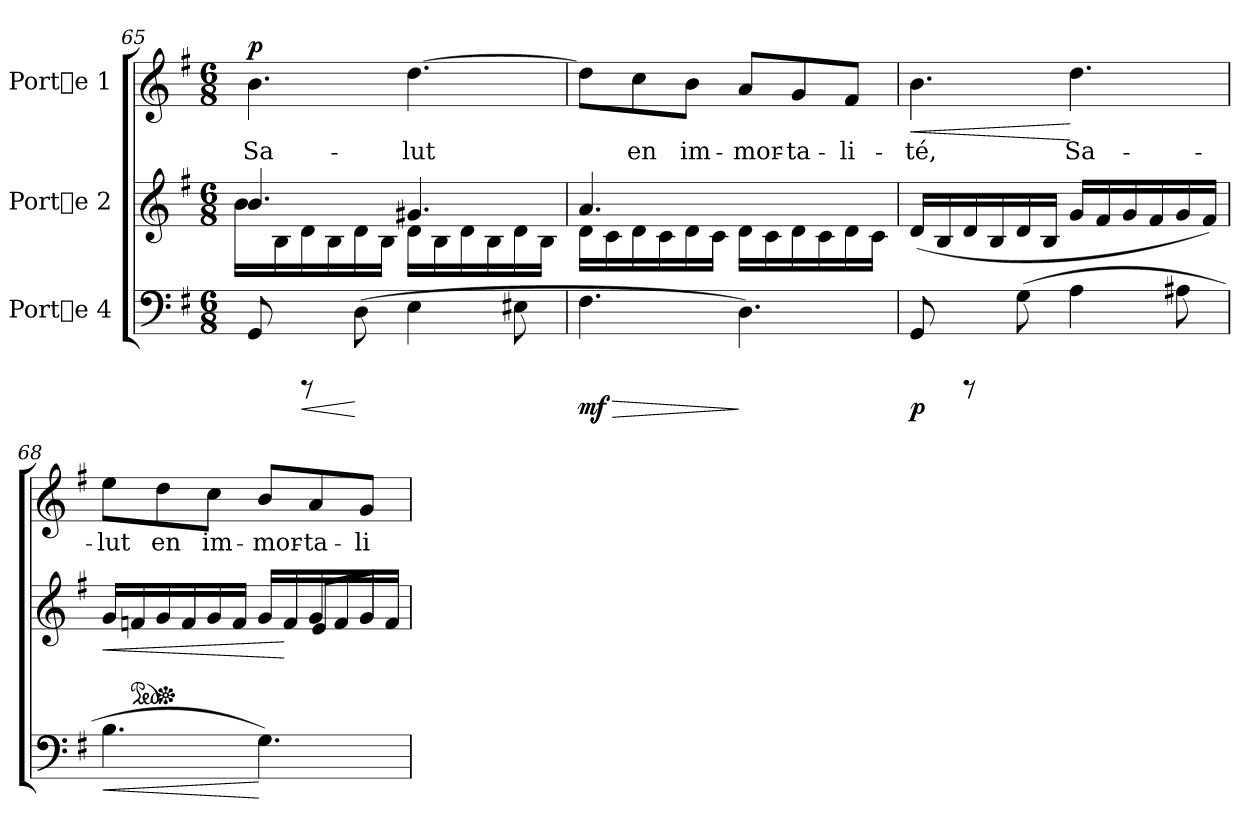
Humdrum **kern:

**kern	**dynam	**kern	**dynam	**kern	**text	**dynam
*part3	*part3	*part2	*part2	*part1	*part1	*part1
*staff3	*staff3	*staff2	*staff2	*staff1	*staff1	*staff1
*I"Porte 4	*	*I"Porte 2	*	*I"Porte 1	*	*
*clefF4	*	*clefG2	*	*clefG2	*	*
*k[f#]	*	*k[f#]	*	*k[f#]	*	*
*G:	*	*G:	*	*G:	*	*
*M6/8	*	*M6/8	*	*M6/8	*	*
=65	=65	=65	=65	=65	=65	=65
*	*	*^	*	*	*	*
!	!	!	!	!	!	!LO:LY:b	!LO:DY:a
8GG/	.	4.b/	16b\L	.	4.b\	Sa-	p
.	.	.	16B\	.	.	.	.
!	!LO:HP:b	!	!	!	!	!	!
8rCCC	<	.	16d\	.	.	.	.
.	.	.	16B\	.	.	.	.
(>8D\	[	.	16d\	.	.	.	.
.	.	.	16B\J	.	.	.	.
!	!	!	!	!	!	!LO:LY:b	!
4E\	.	4.g#X/	16d\L	.	[>4.dd\	-lut	.
.	.	.	16B\	.	.	.	.
.	.	.	16d\	.	.	.	.
.	.	.	16B\	.	.	.	.
8E#X\	.	.	16d\	.	.	.	.
.	.	.	16B\J	.	.	.	.
=66	=66	=66	=66	=66	=66	=66	=66
!	!LO:HP:b	!	!	!	!	!LO:LY:b	!
!	!LO:DY:n=1:b	!	!	!	!	!	!
4.F#\	> mf	4.a/	16d\L	.	8dd\L]	.	.
.	.	.	16c\	.	.	.	.
!	!	!	!	!	!	!LO:LY:b	!
.	.	.	16d\	.	8cc\	en	.
.	.	.	16c\	.	.	.	.
!	!	!	!	!	!	!LO:LY:b	!
.	.	.	16d\	.	8b\J	im-	.
.	.	.	16c\J	.	.	.	.
!	!	!	!	!	!	!LO:LY:b	!
4.D\)	]	16d\L	4.ryy	.	8a/L	-mor-	.
.	.	16c\	.	.	.	.	.
!	!	!	!	!	!	!LO:LY:b	!
.	.	16d\	.	.	8g/	-ta-	.
.	.	16c\	.	.	.	.	.
!	!	!	!	!	!	!LO:LY:b	!
.	.	16d\	.	.	8f#/J	-li-	.
.	.	16c\J	.	.	.	.	.
*	*	*v	*v	*	*	*	*
!!LO:PB:g=z
=67	=67	=67	=67	=67	=67	=67
!	!LO:DY:b	!	!	!	!LO:LY:b	!LO:HP:b
8GG/	p	(>16d/L	.	4.b\	-té,	<
.	.	16B/	.	.	.	.
8rCCC	.	16d/	.	.	.	.
.	.	16B/	.	.	.	.
(>8G\	.	16d/	.	.	.	.
.	.	16B/J	.	.	.	.
!	!	!	!	!	!LO:LY:b	!
4A\	.	16g/L	.	4.dd\	Sa-	[
.	.	16f#/	.	.	.	.
.	.	16g/	.	.	.	.
.	.	16f#/	.	.	.	.
8A#X\	.	16g/	.	.	.	.
.	.	16f#/J)	.	.	.	.
=68	=68	=68	=68	=68	=68	=68
!	!LO:HP:b	!	!LO:HP:b	!	!LO:LY:b	!
*	*	*^	*	*	*	*
4.B\	<	16g/L	2ryy	<	8ee\L	-lut	.
*	*	*ped	*	*	*	*	*
.	.	16fn/	.	.	.	.	.
*	*	*Xped	*	*	*	*	*
!	!	!	!	!	!	!LO:LY:b	!
.	.	16g/	.	.	8dd\	en	.
.	.	16f/	.	.	.	.	.
!	!	!	!	!	!	!LO:LY:b	!
.	.	16g/	.	.	8cc\J	im-	.
.	.	16f/J	.	.	.	.	.
!	!	!	!	!	!	!LO:LY:b	!
4.G\)	[	16g/L	.	.	8b/L	-mor-	.
.	.	16f/	.	[	.	.	.
!	!	!	!	!	!	!LO:LY:b	!
.	.	16g/	8e/L	.	8a/	-ta-	.
.	.	16f/	.	.	.	.	.
!	!	!	!	!	!	!LO:LY:b	!
.	.	16g/	8g/J	.	8g/J	-li-	.
.	.	16f/J	.	.	.	.	.
*	*	*v	*v	*	*	*	*
=	=	=	=	=	=	=
*-	*-	*-	*-	*-	*-	*-
